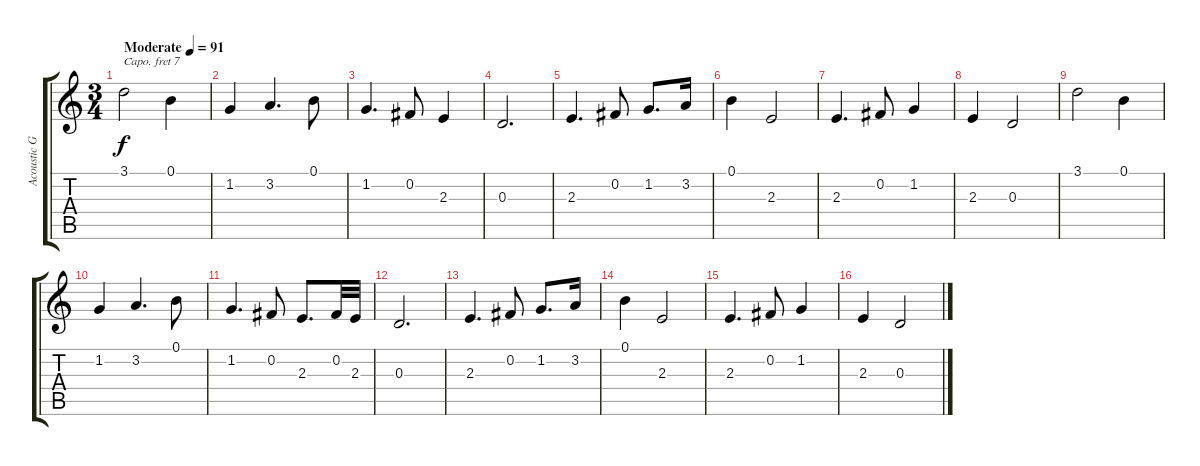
\track ("Acoustic Guitar 1" "Acoustic G") {instrument acousticgrandpiano}
\staff {score tabs}
\capo 7
\tuning (E4 B3 G3 D3 A2 E2) {hide}
\ts (3 4)
\tempo (91 "Moderate")
\clef g2
\ks c
3.1.2{dy f instrument acousticgrandpiano} 0.1.4 |
1.2.4 3.2.4{d} 0.1.8 |
1.2.4{d} 0.2.8 2.3.4 |
0.3.2{d} |
2.3.4{d} 0.2.8 1.2.8{d} 3.2.16 |
0.1.4 2.3.2 |
2.3.4{d} 0.2.8 1.2.4 |
2.3.4 0.3.2 |
3.1.2 0.1.4 |
1.2.4 3.2.4{d} 0.1.8 |
1.2.4{d} 0.2.8 2.3.8{d} 0.2.32 2.3.32 |
0.3.2{d} |
2.3.4{d} 0.2.8 1.2.8{d} 3.2.16 |
0.1.4 2.3.2 |
2.3.4{d} 0.2.8 1.2.4 |
2.3.4 0.3.2
